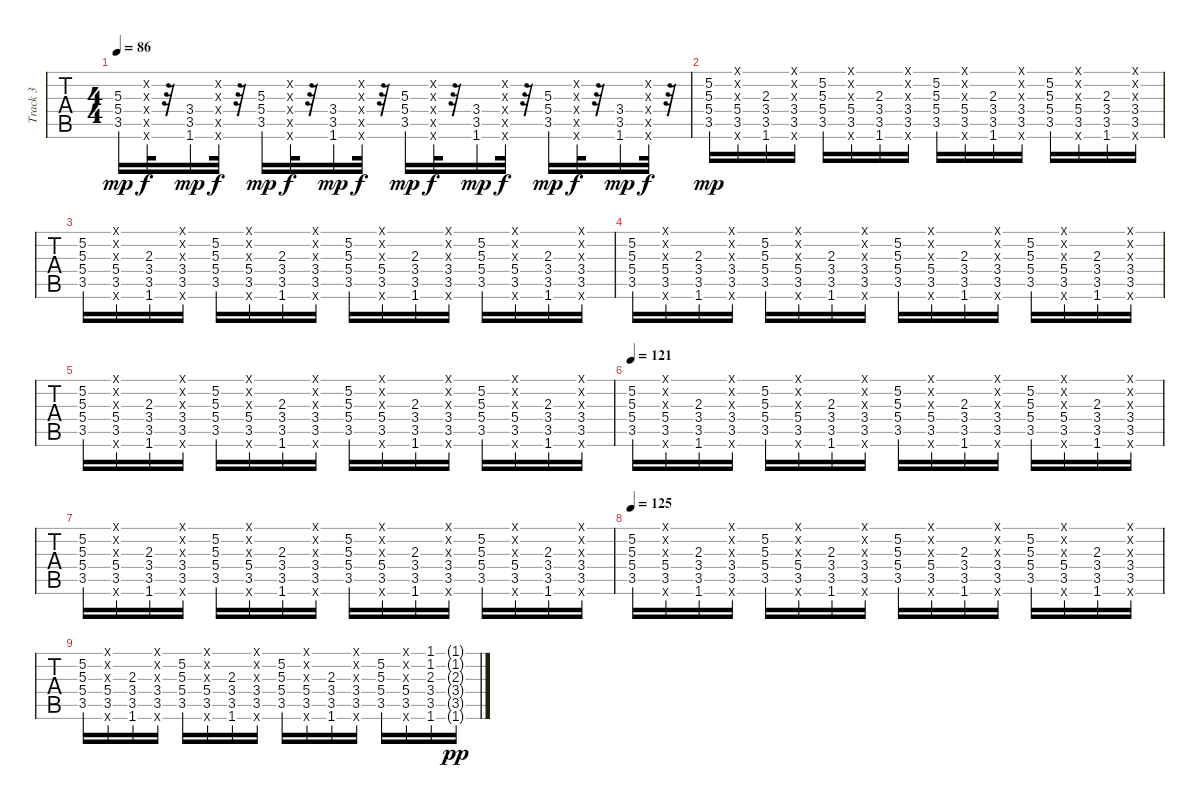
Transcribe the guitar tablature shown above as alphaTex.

\track ("Track 3" "Track 3") {instrument distortionguitar}
\staff {tabs}
\tuning (E4 B3 G3 D3 A2 E2) {hide}
\ts (4 4)
\tempo 86
\clef g2
\ks c
(5.3 5.4 3.5).16{dy mp} (0.2{x} 5.3{x} 0.4{x} 0.5{x} 0.6{x}).32{dy f} r.32 (3.4 3.5 1.6).16{dy mp} (0.2{x} 0.3{x} 0.4{x} 0.5{x} 0.6{x}).32{dy f} r.32 (5.3 5.4 3.5).16{dy mp} (0.2{x} 5.3{x} 0.4{x} 0.5{x} 0.6{x}).32{dy f} r.32 (3.4 3.5 1.6).16{dy mp} (0.2{x} 0.3{x} 0.4{x} 0.5{x} 0.6{x}).32{dy f} r.32 (5.3 5.4 3.5).16{dy mp} (0.2{x} 5.3{x} 0.4{x} 0.5{x} 0.6{x}).32{dy f} r.32 (3.4 3.5 1.6).16{dy mp} (0.2{x} 0.3{x} 0.4{x} 0.5{x} 0.6{x}).32{dy f} r.32 (5.3 5.4 3.5).16{dy mp} (0.2{x} 5.3{x} 0.4{x} 0.5{x} 0.6{x}).32{dy f} r.32 (3.4 3.5 1.6).16{dy mp} (0.2{x} 0.3{x} 0.4{x} 0.5{x} 0.6{x}).32{dy f} r.32 |
(5.2 5.3 5.4 3.5).16{dy mp} (0.1{x} 0.2{x} 0.3{x} 5.4 3.5 0.6{x}).16 (2.3 3.4 3.5 1.6).16 (0.1{x} 0.2{x} 0.3{x} 3.4 3.5 0.6{x}).16 (5.2 5.3 5.4 3.5).16 (0.1{x} 0.2{x} 0.3{x} 5.4 3.5 0.6{x}).16 (2.3 3.4 3.5 1.6).16 (0.1{x} 0.2{x} 0.3{x} 3.4 3.5 0.6{x}).16 (5.2 5.3 5.4 3.5).16 (0.1{x} 0.2{x} 0.3{x} 5.4 3.5 0.6{x}).16 (2.3 3.4 3.5 1.6).16 (0.1{x} 0.2{x} 0.3{x} 3.4 3.5 0.6{x}).16 (5.2 5.3 5.4 3.5).16 (0.1{x} 0.2{x} 0.3{x} 5.4 3.5 0.6{x}).16 (2.3 3.4 3.5 1.6).16 (0.1{x} 0.2{x} 0.3{x} 3.4 3.5 0.6{x}).16 |
(5.2 5.3 5.4 3.5).16 (0.1{x} 0.2{x} 0.3{x} 5.4 3.5 0.6{x}).16 (2.3 3.4 3.5 1.6).16 (0.1{x} 0.2{x} 0.3{x} 3.4 3.5 0.6{x}).16 (5.2 5.3 5.4 3.5).16 (0.1{x} 0.2{x} 0.3{x} 5.4 3.5 0.6{x}).16 (2.3 3.4 3.5 1.6).16 (0.1{x} 0.2{x} 0.3{x} 3.4 3.5 0.6{x}).16 (5.2 5.3 5.4 3.5).16 (0.1{x} 0.2{x} 0.3{x} 5.4 3.5 0.6{x}).16 (2.3 3.4 3.5 1.6).16 (0.1{x} 0.2{x} 0.3{x} 3.4 3.5 0.6{x}).16 (5.2 5.3 5.4 3.5).16 (0.1{x} 0.2{x} 0.3{x} 5.4 3.5 0.6{x}).16 (2.3 3.4 3.5 1.6).16 (0.1{x} 0.2{x} 0.3{x} 3.4 3.5 0.6{x}).16 |
(5.2 5.3 5.4 3.5).16 (0.1{x} 0.2{x} 0.3{x} 5.4 3.5 0.6{x}).16 (2.3 3.4 3.5 1.6).16 (0.1{x} 0.2{x} 0.3{x} 3.4 3.5 0.6{x}).16 (5.2 5.3 5.4 3.5).16 (0.1{x} 0.2{x} 0.3{x} 5.4 3.5 0.6{x}).16 (2.3 3.4 3.5 1.6).16 (0.1{x} 0.2{x} 0.3{x} 3.4 3.5 0.6{x}).16 (5.2 5.3 5.4 3.5).16 (0.1{x} 0.2{x} 0.3{x} 5.4 3.5 0.6{x}).16 (2.3 3.4 3.5 1.6).16 (0.1{x} 0.2{x} 0.3{x} 3.4 3.5 0.6{x}).16 (5.2 5.3 5.4 3.5).16 (0.1{x} 0.2{x} 0.3{x} 5.4 3.5 0.6{x}).16 (2.3 3.4 3.5 1.6).16 (0.1{x} 0.2{x} 0.3{x} 3.4 3.5 0.6{x}).16 |
(5.2 5.3 5.4 3.5).16 (0.1{x} 0.2{x} 0.3{x} 5.4 3.5 0.6{x}).16 (2.3 3.4 3.5 1.6).16 (0.1{x} 0.2{x} 0.3{x} 3.4 3.5 0.6{x}).16 (5.2 5.3 5.4 3.5).16 (0.1{x} 0.2{x} 0.3{x} 5.4 3.5 0.6{x}).16 (2.3 3.4 3.5 1.6).16 (0.1{x} 0.2{x} 0.3{x} 3.4 3.5 0.6{x}).16 (5.2 5.3 5.4 3.5).16 (0.1{x} 0.2{x} 0.3{x} 5.4 3.5 0.6{x}).16 (2.3 3.4 3.5 1.6).16 (0.1{x} 0.2{x} 0.3{x} 3.4 3.5 0.6{x}).16 (5.2 5.3 5.4 3.5).16 (0.1{x} 0.2{x} 0.3{x} 5.4 3.5 0.6{x}).16 (2.3 3.4 3.5 1.6).16 (0.1{x} 0.2{x} 0.3{x} 3.4 3.5 0.6{x}).16 |
\tempo 121
(5.2 5.3 5.4 3.5).16 (0.1{x} 0.2{x} 0.3{x} 5.4 3.5 0.6{x}).16 (2.3 3.4 3.5 1.6).16 (0.1{x} 0.2{x} 0.3{x} 3.4 3.5 0.6{x}).16 (5.2 5.3 5.4 3.5).16 (0.1{x} 0.2{x} 0.3{x} 5.4 3.5 0.6{x}).16 (2.3 3.4 3.5 1.6).16 (0.1{x} 0.2{x} 0.3{x} 3.4 3.5 0.6{x}).16 (5.2 5.3 5.4 3.5).16 (0.1{x} 0.2{x} 0.3{x} 5.4 3.5 0.6{x}).16 (2.3 3.4 3.5 1.6).16 (0.1{x} 0.2{x} 0.3{x} 3.4 3.5 0.6{x}).16 (5.2 5.3 5.4 3.5).16 (0.1{x} 0.2{x} 0.3{x} 5.4 3.5 0.6{x}).16 (2.3 3.4 3.5 1.6).16 (0.1{x} 0.2{x} 0.3{x} 3.4 3.5 0.6{x}).16 |
(5.2 5.3 5.4 3.5).16 (0.1{x} 0.2{x} 0.3{x} 5.4 3.5 0.6{x}).16 (2.3 3.4 3.5 1.6).16 (0.1{x} 0.2{x} 0.3{x} 3.4 3.5 0.6{x}).16 (5.2 5.3 5.4 3.5).16 (0.1{x} 0.2{x} 0.3{x} 5.4 3.5 0.6{x}).16 (2.3 3.4 3.5 1.6).16 (0.1{x} 0.2{x} 0.3{x} 3.4 3.5 0.6{x}).16 (5.2 5.3 5.4 3.5).16 (0.1{x} 0.2{x} 0.3{x} 5.4 3.5 0.6{x}).16 (2.3 3.4 3.5 1.6).16 (0.1{x} 0.2{x} 0.3{x} 3.4 3.5 0.6{x}).16 (5.2 5.3 5.4 3.5).16 (0.1{x} 0.2{x} 0.3{x} 5.4 3.5 0.6{x}).16 (2.3 3.4 3.5 1.6).16 (0.1{x} 0.2{x} 0.3{x} 3.4 3.5 0.6{x}).16 |
\tempo 125
(5.2 5.3 5.4 3.5).16 (0.1{x} 0.2{x} 0.3{x} 5.4 3.5 0.6{x}).16 (2.3 3.4 3.5 1.6).16 (0.1{x} 0.2{x} 0.3{x} 3.4 3.5 0.6{x}).16 (5.2 5.3 5.4 3.5).16 (0.1{x} 0.2{x} 0.3{x} 5.4 3.5 0.6{x}).16 (2.3 3.4 3.5 1.6).16 (0.1{x} 0.2{x} 0.3{x} 3.4 3.5 0.6{x}).16 (5.2 5.3 5.4 3.5).16 (0.1{x} 0.2{x} 0.3{x} 5.4 3.5 0.6{x}).16 (2.3 3.4 3.5 1.6).16 (0.1{x} 0.2{x} 0.3{x} 3.4 3.5 0.6{x}).16 (5.2 5.3 5.4 3.5).16 (0.1{x} 0.2{x} 0.3{x} 5.4 3.5 0.6{x}).16 (2.3 3.4 3.5 1.6).16 (0.1{x} 0.2{x} 0.3{x} 3.4 3.5 0.6{x}).16 |
(5.2 5.3 5.4 3.5).16 (0.1{x} 0.2{x} 0.3{x} 5.4 3.5 0.6{x}).16 (2.3 3.4 3.5 1.6).16 (0.1{x} 0.2{x} 0.3{x} 3.4 3.5 0.6{x}).16 (5.2 5.3 5.4 3.5).16 (0.1{x} 0.2{x} 0.3{x} 5.4 3.5 0.6{x}).16 (2.3 3.4 3.5 1.6).16 (0.1{x} 0.2{x} 0.3{x} 3.4 3.5 0.6{x}).16 (5.2 5.3 5.4 3.5).16 (0.1{x} 0.2{x} 0.3{x} 5.4 3.5 0.6{x}).16 (2.3 3.4 3.5 1.6).16 (0.1{x} 0.2{x} 0.3{x} 3.4 3.5 0.6{x}).16 (5.2 5.3 5.4 3.5).16 (0.1{x} 0.2{x} 0.3{x} 5.4 3.5 0.6{x}).16 (1.1 1.2 2.3 3.4 3.5 1.6).16 (1.1{g} 1.2{g} 2.3{g} 3.4{g} 3.5{g} 1.6{g}).16{dy pp}
